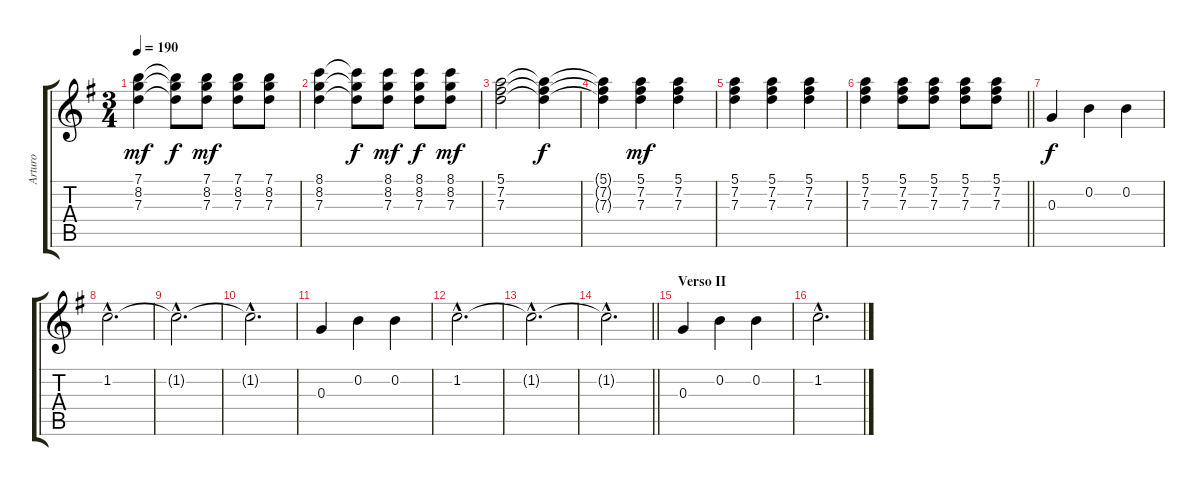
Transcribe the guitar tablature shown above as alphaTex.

\track ("Arturo" "Arturo") {instrument acousticguitarsteel}
\staff {score tabs}
\tuning (E4 B3 G3 D3 A2 E2) {hide}
\ts (3 4)
\tempo 190
\clef g2
\ks g
(7.1 8.2 7.3).4{dy mf} (7.1{t} 8.2{t} 7.3{t}).8{dy f} (7.1 8.2 7.3).8{dy mf} (7.1 8.2 7.3).8 (7.1 8.2 7.3).8 |
(8.1 8.2 7.3).4 (8.1{t} 8.2{t} 7.3{t}).8{dy f} (8.1 8.2 7.3).8{dy mf} (8.1 8.2 7.3).8{dy f} (8.1 8.2 7.3).8{dy mf} |
(5.1 7.2 7.3).2 (5.1{t} 7.2{t} 7.3{t}).4{dy f} |
(5.1{t} 7.2{t} 7.3{t}).4 (5.1 7.2 7.3).4{dy mf} (5.1 7.2 7.3).4 |
(5.1 7.2 7.3).4 (5.1 7.2 7.3).4 (5.1 7.2 7.3).4 |
\barLineRight lightlight
(5.1 7.2 7.3).4 (5.1 7.2 7.3).8 (5.1 7.2 7.3).8 (5.1 7.2 7.3).8 (5.1 7.2 7.3).8 |
0.3.4{dy f} 0.2.4 0.2.4 |
1.2{hac}.2{d} |
1.2{hac t}.2{d} |
1.2{hac t}.2{d} |
0.3.4 0.2.4 0.2.4 |
1.2{hac}.2{d} |
1.2{hac t}.2{d} |
\barLineRight lightlight
1.2{hac t}.2{d} |
\section ("" "Verso II")
0.3.4 0.2.4 0.2.4 |
1.2{hac}.2{d}
